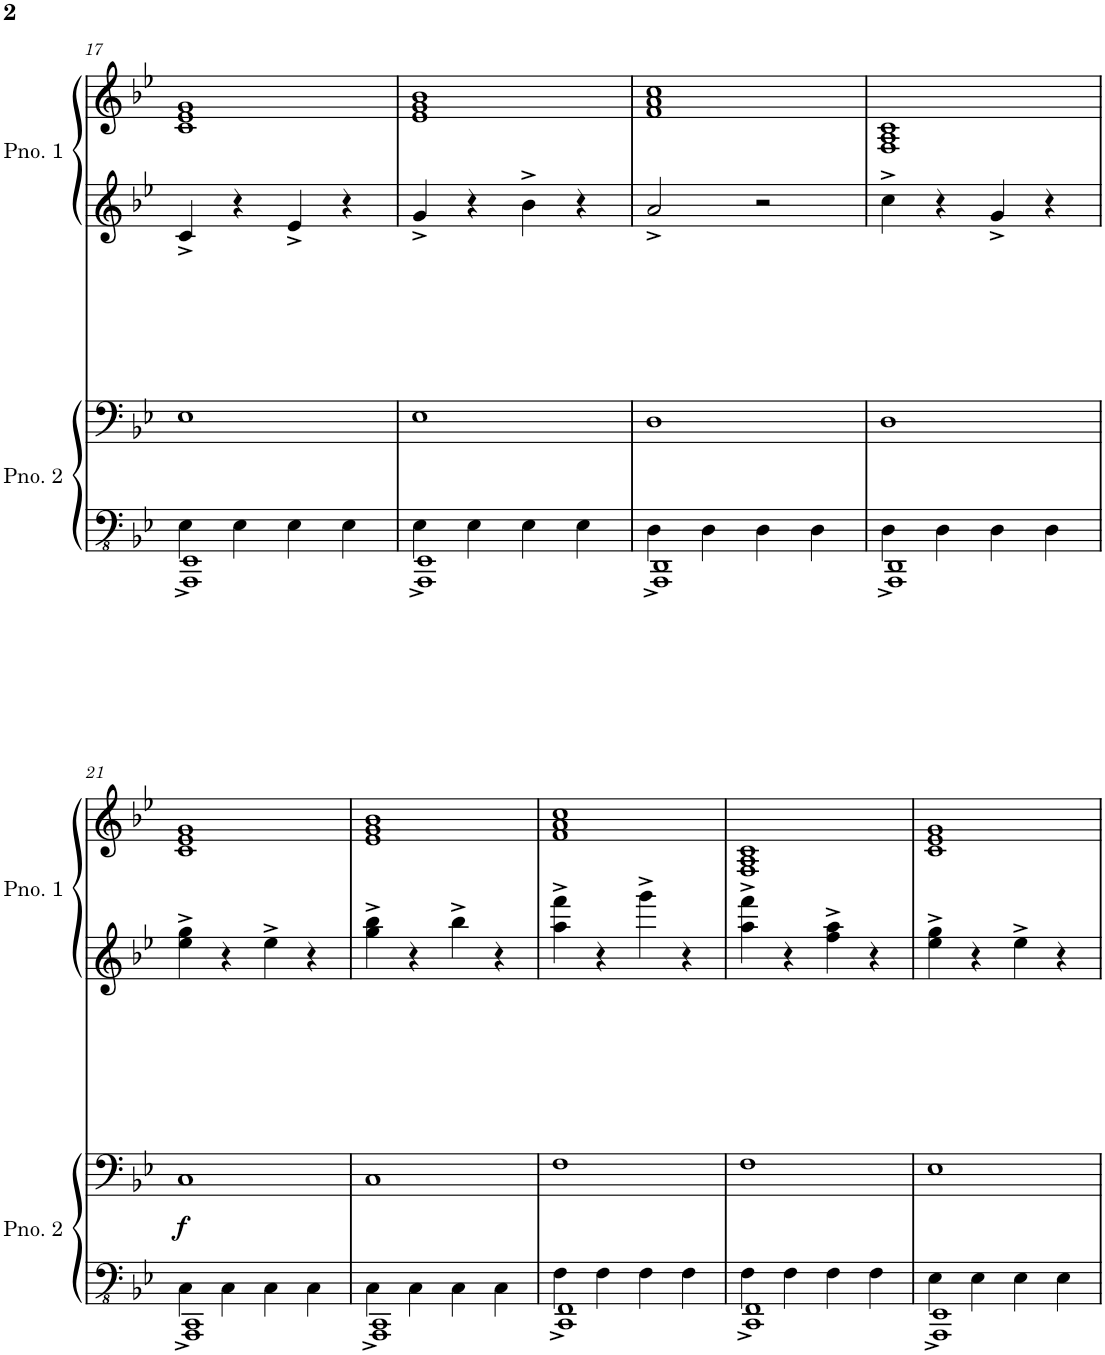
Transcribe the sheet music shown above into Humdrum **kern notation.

**kern	**kern	**dynam	**kern	**kern
*part2	*part2	*part2	*part1	*part1
*staff4	*staff3	*staff3/4	*staff2	*staff1
*I"Piano 2	*	*	*I"Piano 1	*
*I'Pno. 2	*	*	*I'Pno. 1	*
!!LO:PB:g=z
*clefFv4	*clefF4	*	*clefG2	*clefG2
*k[b-e-]	*k[b-e-]	*	*k[b-e-]	*k[b-e-]
*M4/4	*M4/4	*	*M4/4	*M4/4
=17	=17	=17	=17	=17
*^	*	*	*	*
1AAAA 1EEE-	4EE-^\	1E-	.	4c^/	1c 1e- 1g
.	4EE-\	.	.	4r	.
.	4EE-\	.	.	4e-^/	.
.	4EE-\	.	.	4r	.
=18	=18	=18	=18	=18	=18
1AAAA 1EEE-	4EE-^\	1E-	.	4g^/	1e- 1g 1b-
.	4EE-\	.	.	4r	.
.	4EE-\	.	.	4b-^\	.
.	4EE-\	.	.	4r	.
=19	=19	=19	=19	=19	=19
1AAAA 1DDD	4DD^\	1D	.	2a^/	1f 1a 1cc
.	4DD\	.	.	.	.
.	4DD\	.	.	2r	.
.	4DD\	.	.	.	.
=20	=20	=20	=20	=20	=20
1AAAA 1DDD	4DD^\	1D	.	4cc^\	1F 1A 1c
.	4DD\	.	.	4r	.
.	4DD\	.	.	4g^/	.
.	4DD\	.	.	4r	.
!!LO:LB:g=z
=21	=21	=21	=21	=21	=21
!	!	!	!LO:DY:b	!	!
1AAAA 1CCC	4CC^\	1C	f	4ee-\^ 4gg\^	1c 1e- 1g
.	4CC\	.	.	4r	.
.	4CC\	.	.	4ee-^\	.
.	4CC\	.	.	4r	.
=22	=22	=22	=22	=22	=22
1AAAA 1CCC	4CC^\	1C	.	4gg\^ 4bb-\^	1e- 1g 1b-
.	4CC\	.	.	4r	.
.	4CC\	.	.	4bb-^\	.
.	4CC\	.	.	4r	.
=23	=23	=23	=23	=23	=23
1CCC 1FFF	4FF^\	1F	.	4aa\^ 4fff\^	1f 1a 1cc
.	4FF\	.	.	4r	.
.	4FF\	.	.	4ggg^\	.
.	4FF\	.	.	4r	.
=24	=24	=24	=24	=24	=24
1CCC 1FFF	4FF^\	1F	.	4aa\^ 4fff\^	1F 1A 1c
.	4FF\	.	.	4r	.
.	4FF\	.	.	4ff\^ 4aa\^	.
.	4FF\	.	.	4r	.
=25	=25	=25	=25	=25	=25
1AAAA 1EEE-	4EE-^\	1E-	.	4ee-\^ 4gg\^	1c 1e- 1g
.	4EE-\	.	.	4r	.
.	4EE-\	.	.	4ee-^\	.
.	4EE-\	.	.	4r	.
*v	*v	*	*	*	*
=	=	=	=	=
*-	*-	*-	*-	*-
